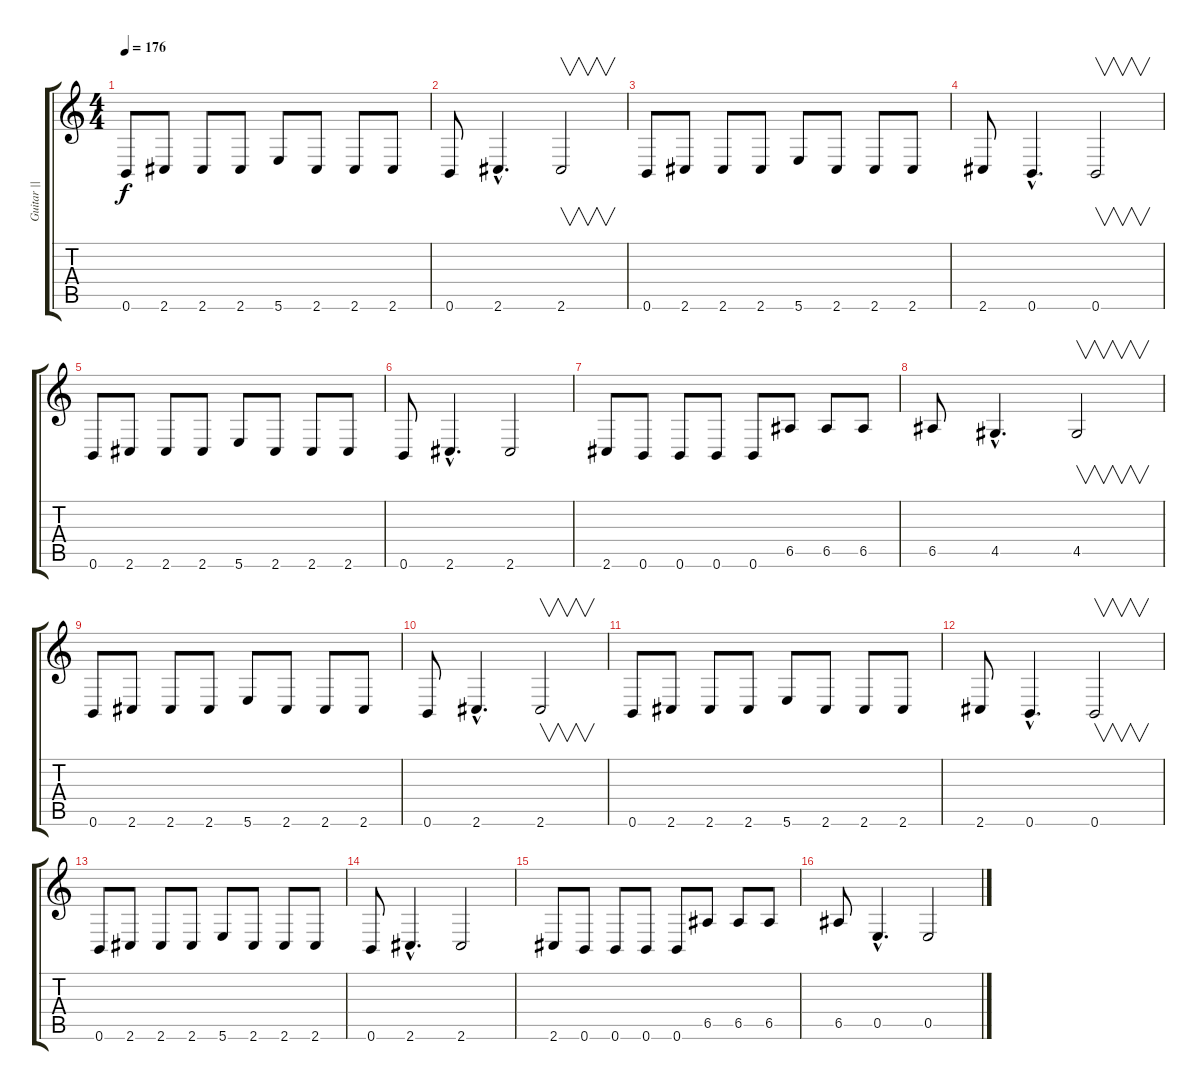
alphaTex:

\track ("Guitar ||" "Guitar ||") {instrument overdrivenguitar}
\staff {score tabs}
\tuning (E4 B3 G3 D3 E2 B1) {hide}
\ts (4 4)
\tempo 176
\clef g2
\ks c
0.6.8{dy f} 2.6.8 2.6.8 2.6.8 5.6.8 2.6.8 2.6.8 2.6.8 |
0.6.8 2.6{hac}.4{d} 2.6.2{v} |
0.6.8 2.6.8 2.6.8 2.6.8 5.6.8 2.6.8 2.6.8 2.6.8 |
2.6.8 0.6{hac}.4{d} 0.6.2{v} |
0.6.8 2.6.8 2.6.8 2.6.8 5.6.8 2.6.8 2.6.8 2.6.8 |
0.6.8 2.6{hac}.4{d} 2.6.2 |
2.6.8 0.6.8 0.6.8 0.6.8 0.6.8 6.5.8 6.5.8 6.5.8 |
6.5.8 4.5{hac}.4{d} 4.5.2{v} |
0.6.8 2.6.8 2.6.8 2.6.8 5.6.8 2.6.8 2.6.8 2.6.8 |
0.6.8 2.6{hac}.4{d} 2.6.2{v} |
0.6.8 2.6.8 2.6.8 2.6.8 5.6.8 2.6.8 2.6.8 2.6.8 |
2.6.8 0.6{hac}.4{d} 0.6.2{v} |
0.6.8 2.6.8 2.6.8 2.6.8 5.6.8 2.6.8 2.6.8 2.6.8 |
0.6.8 2.6{hac}.4{d} 2.6.2 |
2.6.8 0.6.8 0.6.8 0.6.8 0.6.8 6.5.8 6.5.8 6.5.8 |
6.5.8 0.5{hac}.4{d} 0.5.2
